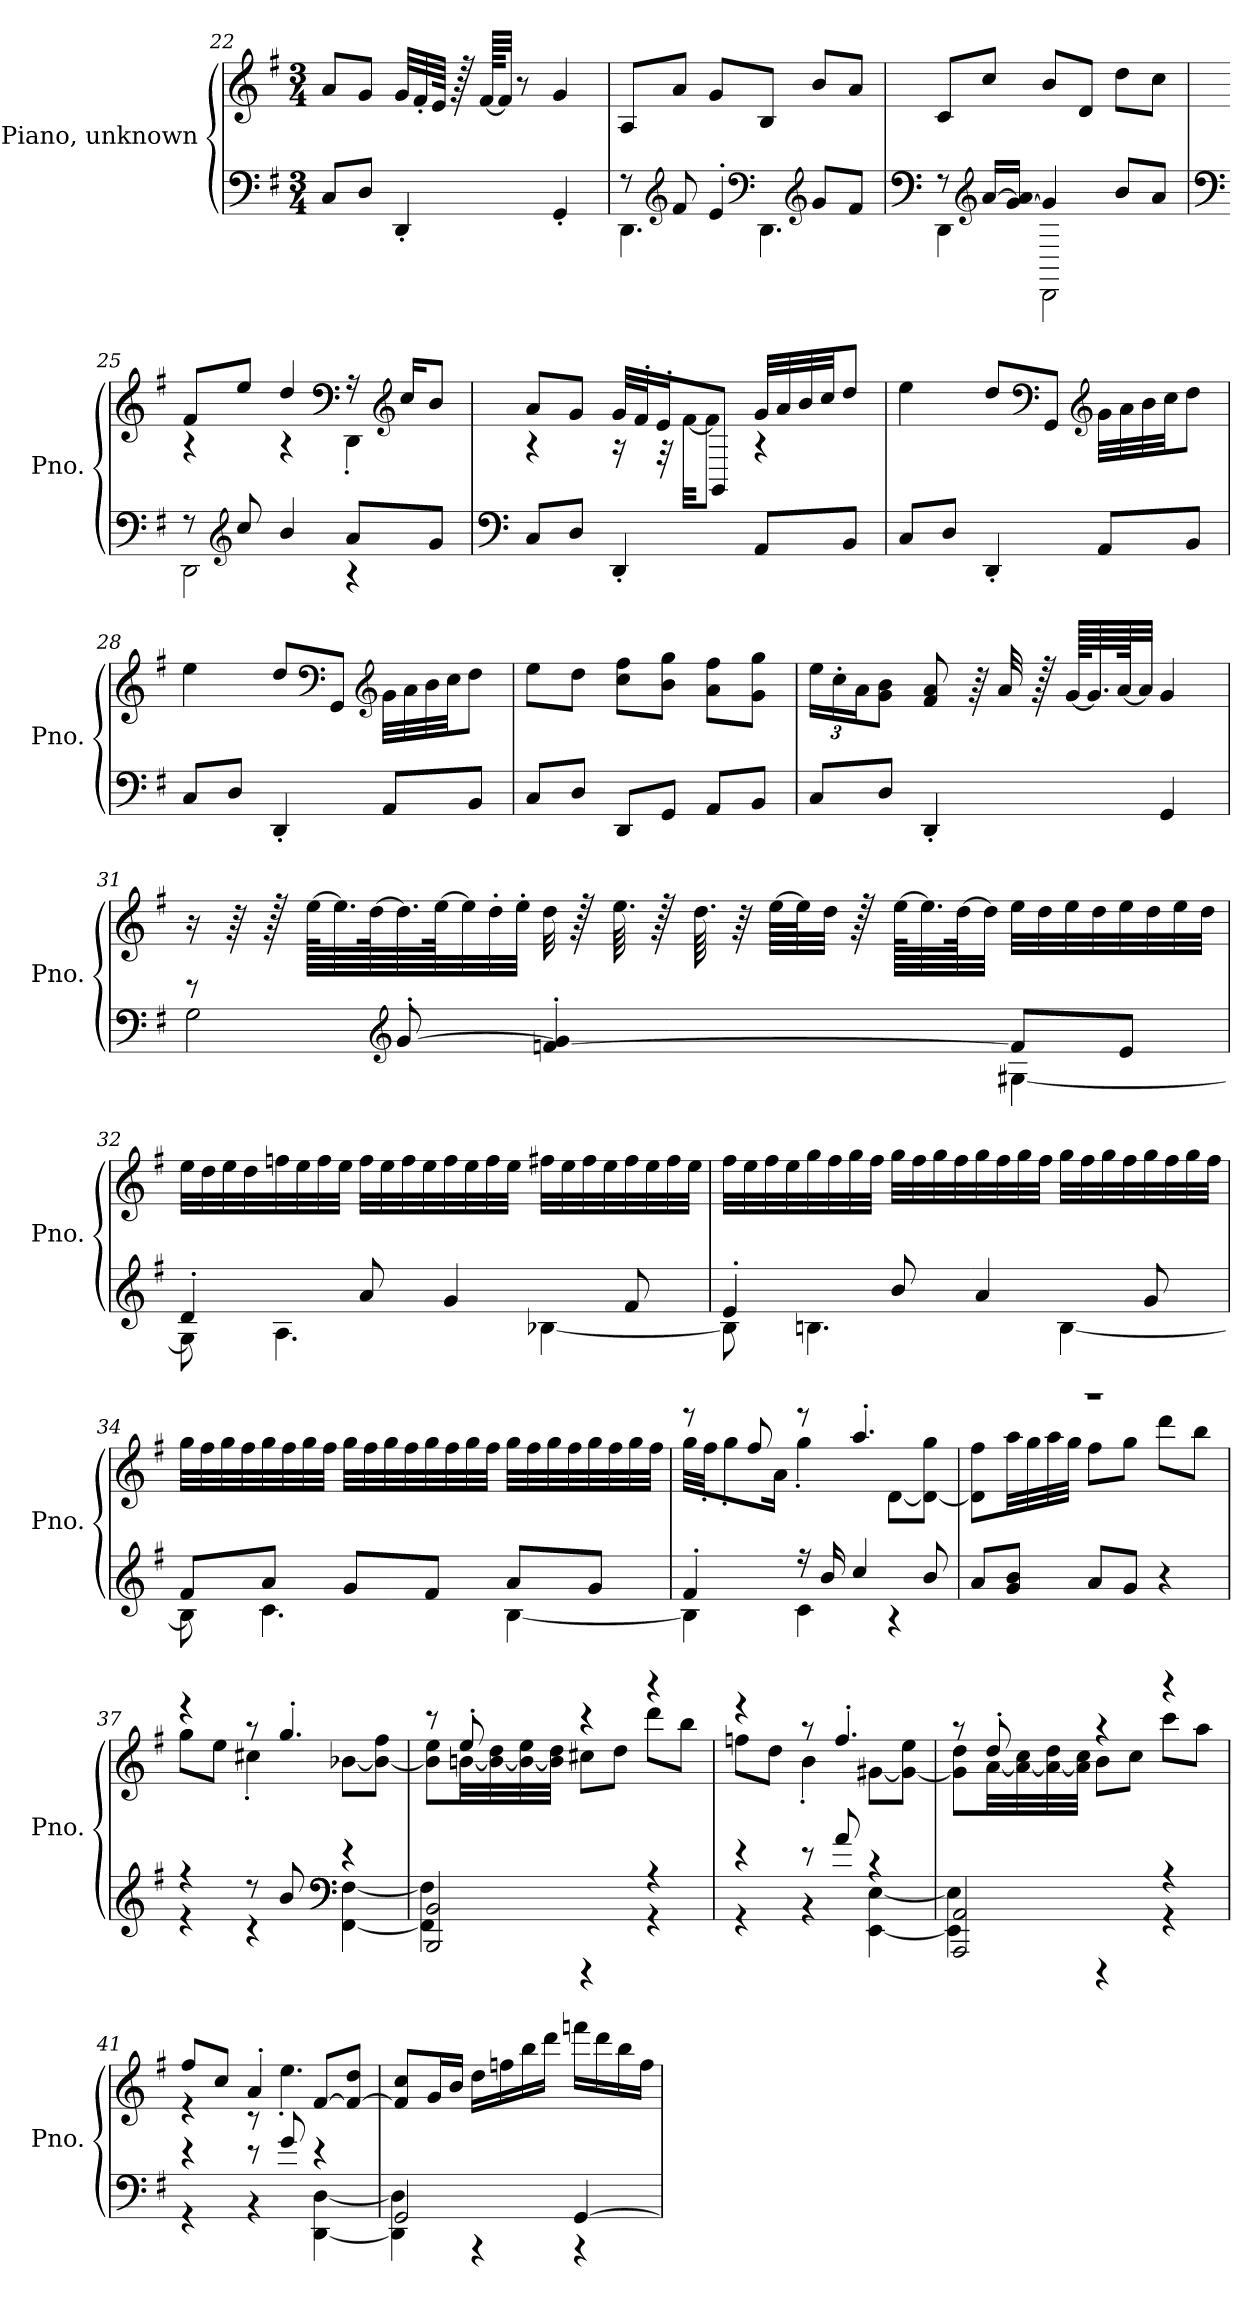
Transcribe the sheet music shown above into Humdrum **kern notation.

**kern	**kern
*part1	*part1
*staff2	*staff1
*I"Piano, unknown	*
*I'Pno.	*
*clefF4	*clefG2
*k[f#]	*k[f#]
*M3/4	*M3/4
=22	=22
8C/L	8a/L
8D/J	8g/J
4DD'/	32g/LLL
.	32f#'/
.	64e/JJJk
.	128r
.	[128f#/KKLLL
.	32f#/JJJ]
.	8r
4GG'/	4g/
=23	=23
*^	*
8r	4.DD\	8A/L
*clefG2	*	*
8f#/	.	8a/J
4e'/	.	8g/L
*clefF4	*	*
.	4.DD\	8B/J
*clefG2	*	*
8g/L	.	8b/L
8f#/J	.	8a/J
!!LO:LB:g=z
=24	=24	=24
*clefF4	*	*
8r	4DD\	8c/L
*clefG2	*	*
[16a/LL	.	8cc/J
[16g/ 16a/]JJ	.	.
4g/]	2DD\	8b/L
.	.	8d/J
8b/L	.	8dd\L
8a/J	.	8cc\J
=25	=25	=25
*clefF4	*	*
*	*	*^
8r	2DD\	8f#/L	4r
*clefG2	*	*	*
8cc/	.	8ee/J	.
4b/	.	4dd/	4r
*	*	*clefF4	*
8a/L	4r	16r	4DD'\
*	*	*clefG2	*
.	.	16cc/KL	.
8g/J	.	8b/J	.
*v	*v	*	*
=26	=26	=26
*clefF4	*	*
8C/L	8a/L	4r
8D/J	8g/J	.
4DD'/	32g/LLL	16r
.	32f#'/J	.
.	16e'/J	32r
.	.	[32f#\KKL
.	8GG/J	8f#\J]
8AA/L	32g/LLL	4r
.	32a/	.
.	32b/	.
.	32cc/JJ	.
8BB/J	8dd/J	.
*	*v	*v
!!LO:LB:g=z
=27	=27
8C/L	4ee\
8D/J	.
4DD'/	8dd/L
*	*clefF4
.	8GG/J
*	*clefG2
8AA/L	32g\LLL
.	32a\
.	32b\
.	32cc\JJ
8BB/J	8dd\J
=28	=28
8C/L	4ee\
8D/J	.
4DD'/	8dd/L
*	*clefF4
.	8GG/J
*	*clefG2
8AA/L	32g\LLL
.	32a\
.	32b\
.	32cc\JJ
8BB/J	8dd\J
=29	=29
8C/L	8ee\L
8D/J	8dd\J
8DD/L	8cc\ 8ff#\L
8GG/J	8b\ 8gg\J
8AA/L	8a\ 8ff#\L
8BB/J	8g\ 8gg\J
!!LO:LB:g=z
=30	=30
*	*Xbrackettup
8C/L	24ee\LL
.	24cc'\
.	24a\J
8D/J	8g\ 8b\J
4DD'/	8f#/ 8a/
.	64r
.	32a/
.	128r
.	[128g/KLLLL
.	64.g/]
.	[128a/JK
.	32a/JJJ]
4GG/	4g/
!!LO:LB:g=z
=31	=31
*^	*
8r	2G\	16r
.	.	64r
.	.	128r
.	.	[128ee\KLLLL
.	.	64.ee\]
.	.	[128dd\K
*clefG2	*	*
[8g'/	.	64.dd\]
.	.	[128ee\JK
.	.	32ee\]
.	.	32dd'\
.	.	32ee'\JJJ
[4fn/' 4g/]'	.	32dd\
.	.	128r
.	.	64.ee\
.	.	128r
.	.	64.dd\
.	.	64r
.	.	[64ee\LLLL
.	.	64ee\J]
.	.	32dd\JJJ
.	.	128r
.	.	[128ee\KLLLL
.	.	64.ee\]
.	.	[128dd\JK
.	.	32dd\JJJ]
8f/L]	[4G#X\	32ee\LLL
.	.	32dd\
.	.	32ee\
.	.	32dd\
8e/J	.	32ee\
.	.	32dd\
.	.	32ee\
.	.	32dd\JJJ
!!LO:LB:g=z
=32	=32	=32
4d'/	8G#\]	32ee\LLL
.	.	32dd\
.	.	32ee\
.	.	32dd\
.	4.A\	32ffn\
.	.	32ee\
.	.	32ff\
.	.	32ee\JJJ
8a/	.	32ff\LLL
.	.	32ee\
.	.	32ff\
.	.	32ee\
4g/	.	32ff\
.	.	32ee\
.	.	32ff\
.	.	32ee\JJJ
.	[4B-X\	32ff#X\LLL
.	.	32ee\
.	.	32ff#\
.	.	32ee\
8f#/	.	32ff#\
.	.	32ee\
.	.	32ff#\
.	.	32ee\JJJ
!!LO:PB:g=z
=33	=33	=33
4e'/	8B-\]	32ff#\LLL
.	.	32ee\
.	.	32ff#\
.	.	32ee\
.	4.Bn\	32gg\
.	.	32ff#\
.	.	32gg\
.	.	32ff#\JJJ
8b/	.	32gg\LLL
.	.	32ff#\
.	.	32gg\
.	.	32ff#\
4a/	.	32gg\
.	.	32ff#\
.	.	32gg\
.	.	32ff#\JJJ
.	[4B\	32gg\LLL
.	.	32ff#\
.	.	32gg\
.	.	32ff#\
8g/	.	32gg\
.	.	32ff#\
.	.	32gg\
.	.	32ff#\JJJ
=34	=34	=34
8f#/L	8B\]	32gg\LLL
.	.	32ff#\
.	.	32gg\
.	.	32ff#\
8a/J	4.c\	32gg\
.	.	32ff#\
.	.	32gg\
.	.	32ff#\JJJ
8g/L	.	32gg\LLL
.	.	32ff#\
.	.	32gg\
.	.	32ff#\
8f#/J	.	32gg\
.	.	32ff#\
.	.	32gg\
.	.	32ff#\JJJ
8a/L	[4B\	32gg\LLL
.	.	32ff#\
.	.	32gg\
.	.	32ff#\
8g/J	.	32gg\
.	.	32ff#\
.	.	32gg\
.	.	32ff#\JJJ
!!LO:LB:g=z
=35	=35	=35
*	*	*^
4f#'/	4B\]	8r	32gg\LLL
.	.	.	32ff#'\JJ
.	.	.	8gg'\
.	.	8ff#/	.
.	.	.	16a\Jk
16r	4c\	8r	4gg'\
16b/	.	.	.
4cc/	.	4.aa'/	.
.	4r	.	[8d\L
8b/	.	.	8d\_ 8gg\J
*v	*v	*	*
=36	=36	=36
8a/L	2.r	8d\] 8ff#\L
8g/ 8b/J	.	32aa\LL
.	.	32gg\
.	.	32aa\
.	.	32gg\JJJ
8a/L	.	8ff#\L
8g/J	.	8gg\J
4r	.	8ddd\L
.	.	8bb\J
=37	=37	=37
*^	*	*
4r	4r	4r	8gg\L
.	.	.	8ee\J
8r	4r	8r	4cc#X'\
8b/	.	4.gg'/	.
*clefF4	*	*	*
4r	[4FF#\ [4F#\	.	[8b-X\L
.	.	.	8b-\_ 8ff#\J
!!LO:LB:g=z	!!
=38	=38	=38	=38
2BBB/ 2BB/	4FF#\] 4F#\]	8r	8b-\] 8ee\L
.	.	8ee'/	[32bn\LL
.	.	.	32b\_ 32dd\
.	.	.	32b\_ 32ee\
.	.	.	32b\] 32dd\JJJ
.	4r	4r	8cc#X\L
.	.	.	8dd\J
4r	4r	4r	8ddd\L
.	.	.	8bb\J
=39	=39	=39	=39
4r	4r	4r	8ffn\L
.	.	.	8dd\J
8r	4r	8r	4b'\
8a/	.	4.ff'/	.
4r	[4EE\ [4E\	.	[8g#X\L
.	.	.	8g#\_ 8ee\J
=40	=40	=40	=40
2AAA/ 2AA/	4EE\] 4E\]	8r	8g#\] 8dd\L
.	.	8dd'/	[32a\LL
.	.	.	32a\_ 32cc\
.	.	.	32a\_ 32dd\
.	.	.	32a\] 32cc\JJJ
.	4r	4r	8b\L
.	.	.	8cc\J
4r	4r	4r	8ccc\L
.	.	.	8aa\J
=41	=41	=41	=41
4r	4r	8ff#/L	4r
.	.	8cc/J	.
8r	4r	4a'/	8r
8g/	.	.	4.ee'\
4r	[4DD\ [4D\	[8f#/L	.
.	.	8f#/_ 8dd/J	.
*	*	*v	*v
!!LO:LB:g=z
=42	=42	=42
2GG/	4DD\] 4D\]	8f#/] 8cc/L
.	.	16g/L
.	.	16b/JJ
.	4r	16dd\LL
.	.	16ffn\
.	.	16bb\
.	.	16ddd\JJ
[4GG/	4r	16fffn\LL
.	.	16ddd\
.	.	16bb\
.	.	16ff\JJ
*v	*v	*
=	=
*-	*-
